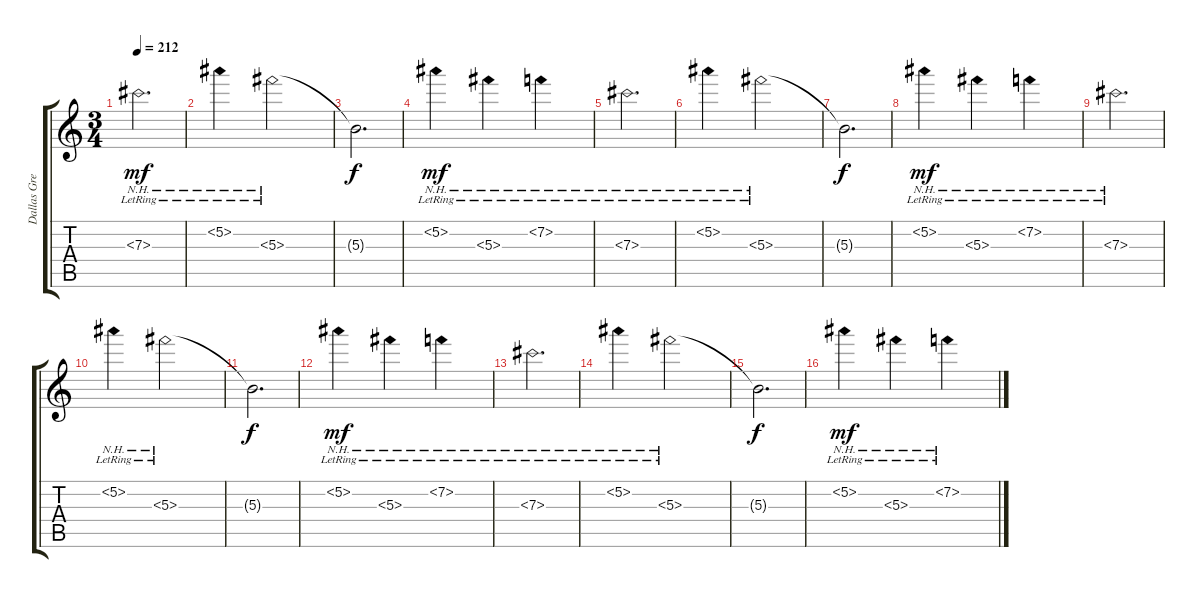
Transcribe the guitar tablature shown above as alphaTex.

\track ("Dallas Green" "Dallas Gre") {instrument distortionguitar}
\staff {score tabs}
\tuning (Eb4 Bb3 Gb3 Db3 Ab2 Eb2) {hide}
\ts (3 4)
\tempo 212
\clef g2
\ks c
7.3{nh lr}.2{d dy mf} |
5.2{nh lr}.4 5.3{nh lr}.2 |
5.3{t}.2{d dy f} |
5.2{nh lr}.4{dy mf} 5.3{nh lr}.4 7.2{nh lr}.4 |
7.3{nh lr}.2{d} |
5.2{nh lr}.4 5.3{nh lr}.2 |
5.3{t}.2{d dy f} |
5.2{nh lr}.4{dy mf} 5.3{nh lr}.4 7.2{nh lr}.4 |
7.3{nh lr}.2{d} |
5.2{nh lr}.4 5.3{nh lr}.2 |
5.3{t}.2{d dy f} |
5.2{nh lr}.4{dy mf} 5.3{nh lr}.4 7.2{nh lr}.4 |
7.3{nh lr}.2{d} |
5.2{nh lr}.4 5.3{nh lr}.2 |
5.3{t}.2{d dy f} |
5.2{nh lr}.4{dy mf} 5.3{nh lr}.4 7.2{nh lr}.4
